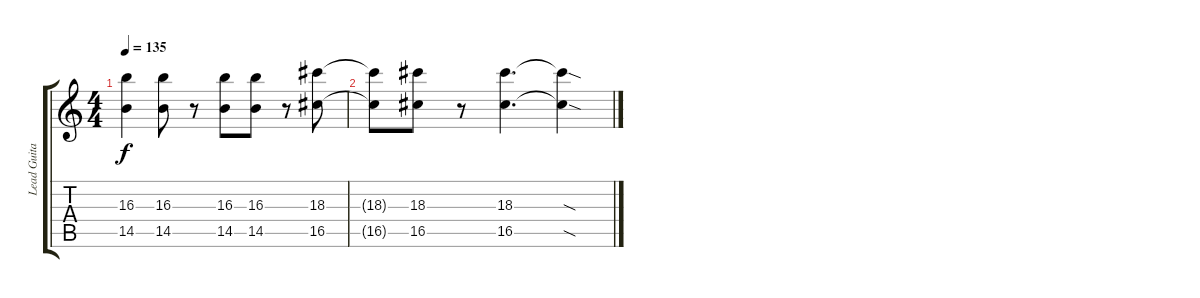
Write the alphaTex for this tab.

\track ("Lead Guitar (Marek)" "Lead Guita") {instrument distortionguitar}
\staff {score tabs}
\tuning (E4 B3 G3 D3 A2 D2) {hide}
\ts (4 4)
\tempo 135
\clef g2
\ks c
(16.3 14.5).4{dy f} (16.3 14.5).8 r.8 (16.3 14.5).8 (16.3 14.5).8 r.8 (18.3 16.5).8 |
(18.3{t} 16.5{t}).8 (18.3 16.5).8 r.8 (18.3 16.5).4{d} (18.3{sod t} 16.5{sod t}).4
